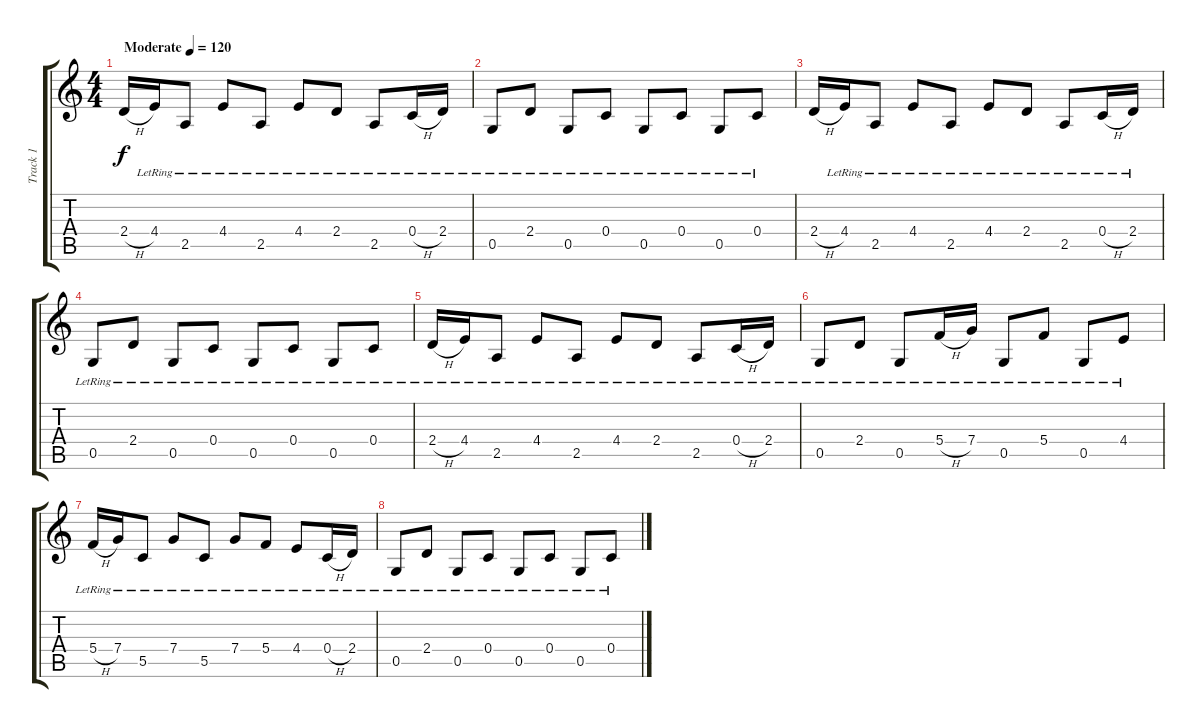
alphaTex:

\track ("Track 1" "Track 1") {instrument electricguitarmuted}
\staff {score tabs}
\tuning (D4 A3 F3 C3 G2 D2) {hide}
\ts (4 4)
\tempo (120 "Moderate")
\clef g2
\ks c
2.4{h}.16{dy f instrument electricguitarmuted} 4.4{lr}.16 2.5{lr}.8 4.4{lr}.8 2.5{lr}.8 4.4{lr}.8 2.4{lr}.8 2.5{lr}.8 0.4{h lr}.16 2.4{lr}.16 |
0.5{lr}.8 2.4{lr}.8 0.5{lr}.8 0.4{lr}.8 0.5{lr}.8 0.4{lr}.8 0.5{lr}.8 0.4{lr}.8 |
2.4{h}.16 4.4{lr}.16 2.5{lr}.8 4.4{lr}.8 2.5{lr}.8 4.4{lr}.8 2.4{lr}.8 2.5{lr}.8 0.4{h lr}.16 2.4{lr}.16 |
0.5{lr}.8 2.4{lr}.8 0.5{lr}.8 0.4{lr}.8 0.5{lr}.8 0.4{lr}.8 0.5{lr}.8 0.4{lr}.8 |
2.4{h lr}.16 4.4{lr}.16 2.5{lr}.8 4.4{lr}.8 2.5{lr}.8 4.4{lr}.8 2.4{lr}.8 2.5{lr}.8 0.4{h lr}.16 2.4{lr}.16 |
0.5{lr}.8 2.4{lr}.8 0.5{lr}.8 5.4{h lr}.16 7.4{lr}.16 0.5{lr}.8 5.4{lr}.8 0.5{lr}.8 4.4{lr}.8 |
5.4{h lr}.16 7.4{lr}.16 5.5{lr}.8 7.4{lr}.8 5.5{lr}.8 7.4{lr}.8 5.4{lr}.8 4.4{lr}.8 0.4{h lr}.16 2.4{lr}.16 |
0.5{lr}.8 2.4{lr}.8 0.5{lr}.8 0.4{lr}.8 0.5{lr}.8 0.4{lr}.8 0.5{lr}.8 0.4{lr}.8
